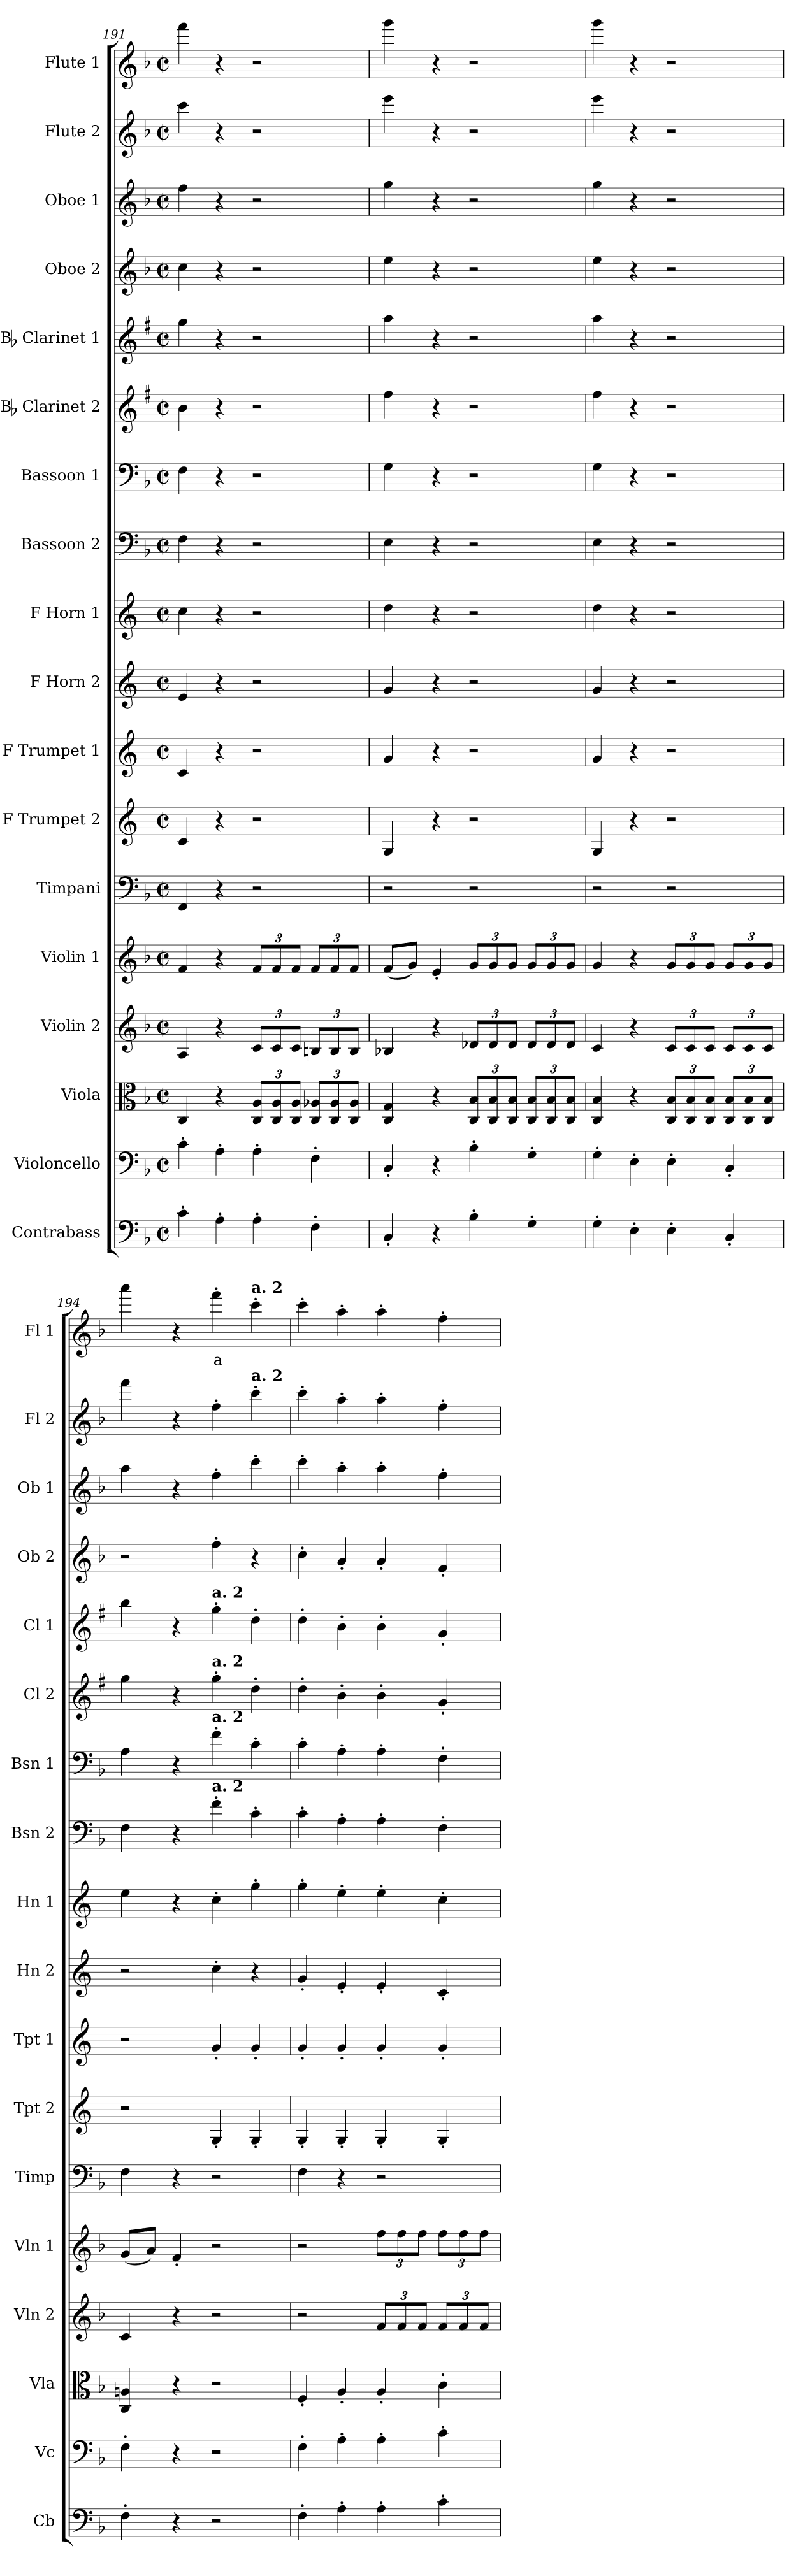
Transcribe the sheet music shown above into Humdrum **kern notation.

**kern	**kern	**kern	**kern	**kern	**kern	**kern	**kern	**kern	**kern	**kern	**kern	**kern	**kern	**kern	**kern	**kern	**kern	**text
*part18	*part17	*part16	*part15	*part14	*part13	*part12	*part11	*part10	*part9	*part8	*part7	*part6	*part5	*part4	*part3	*part2	*part1	*part1
*staff18	*staff17	*staff16	*staff15	*staff14	*staff13	*staff12	*staff11	*staff10	*staff9	*staff8	*staff7	*staff6	*staff5	*staff4	*staff3	*staff2	*staff1	*staff1
*I"Contrabass	*I"Violoncello	*I"Viola	*I"Violin 2	*I"Violin 1	*I"Timpani	*I"F Trumpet 2	*I"F Trumpet 1	*I"F Horn 2	*I"F Horn 1	*I"Bassoon 2	*I"Bassoon 1	*I"Bb Clarinet 2	*I"Bb Clarinet 1	*I"Oboe 2	*I"Oboe 1	*I"Flute 2	*I"Flute 1	*
*I'Cb	*I'Vc	*I'Vla	*I'Vln 2	*I'Vln 1	*I'Timp	*I'Tpt 2	*I'Tpt 1	*I'Hn 2	*I'Hn 1	*I'Bsn 2	*I'Bsn 1	*I'Cl 2	*I'Cl 1	*I'Ob 2	*I'Ob 1	*I'Fl 2	*I'Fl 1	*
*clefF4	*clefF4	*clefC3	*clefG2	*clefG2	*clefF4	*clefG2	*clefG2	*clefG2	*clefG2	*clefF4	*clefF4	*clefG2	*clefG2	*clefG2	*clefG2	*clefG2	*clefG2	*
*ITrd7c12	*	*	*	*	*	*ITrd-3c-5	*ITrd-3c-5	*ITrd4c7	*ITrd4c7	*	*	*ITrd1c2	*ITrd1c2	*	*	*	*	*
*k[b-]	*k[b-]	*k[b-]	*k[b-]	*k[b-]	*k[b-]	*k[b-]	*k[b-]	*k[b-]	*k[b-]	*k[b-]	*k[b-]	*k[b-]	*k[b-]	*k[b-]	*k[b-]	*k[b-]	*k[b-]	*
*M2/2	*M2/2	*M2/2	*M2/2	*M2/2	*M2/2	*M2/2	*M2/2	*M2/2	*M2/2	*M2/2	*M2/2	*M2/2	*M2/2	*M2/2	*M2/2	*M2/2	*M2/2	*
*met(c|)	*met(c|)	*met(c|)	*met(c|)	*met(c|)	*met(c|)	*met(c|)	*met(c|)	*met(c|)	*met(c|)	*met(c|)	*met(c|)	*met(c|)	*met(c|)	*met(c|)	*met(c|)	*met(c|)	*met(c|)	*
=191	=191	=191	=191	=191	=191	=191	=191	=191	=191	=191	=191	=191	=191	=191	=191	=191	=191	=191
4C'\	4c'\	4C/	4A/	4f/	4FF/	4f/	4f/	4A/	4f\	4F\	4F\	4a\	4ff\	4cc\	4ff\	4ccc\	4fff\	.
4AA'\	4A'\	4r	4r	4r	4r	4r	4r	4r	4r	4r	4r	4r	4r	4r	4r	4r	4r	.
*	*	*Xbrackettup	*Xbrackettup	*Xbrackettup	*	*	*	*	*	*	*	*	*	*	*	*	*	*
4AA'\	4A'\	12C/ 12A/L	12c/L	12f/L	2r	2r	2r	2r	2r	2r	2r	2r	2r	2r	2r	2r	2r	.
.	.	12C/ 12A/	12c/	12f/	.	.	.	.	.	.	.	.	.	.	.	.	.	.
.	.	12C/ 12A/J	12c/J	12f/J	.	.	.	.	.	.	.	.	.	.	.	.	.	.
4FF'\	4F'\	12C/ 12A-X/L	12Bn/L	12f/L	.	.	.	.	.	.	.	.	.	.	.	.	.	.
.	.	12C/ 12A-/	12B/	12f/	.	.	.	.	.	.	.	.	.	.	.	.	.	.
.	.	12C/ 12A-/J	12B/J	12f/J	.	.	.	.	.	.	.	.	.	.	.	.	.	.
=192	=192	=192	=192	=192	=192	=192	=192	=192	=192	=192	=192	=192	=192	=192	=192	=192	=192	=192
4CC'/	4C'/	4C/ 4G/	4B-X/	(8f/L	2r	4c/	4cc/	4c/	4g\	4E\	4G\	4ee\	4gg\	4ee\	4gg\	4eee\	4ggg\	.
.	.	.	.	8g/J)	.	.	.	.	.	.	.	.	.	.	.	.	.	.
4r	4r	4r	4r	4e'/	.	4r	4r	4r	4r	4r	4r	4r	4r	4r	4r	4r	4r	.
4BB-'\	4B-'\	12C/ 12B-/L	12d-X/L	12g/L	2r	2r	2r	2r	2r	2r	2r	2r	2r	2r	2r	2r	2r	.
.	.	12C/ 12B-/	12d-/	12g/	.	.	.	.	.	.	.	.	.	.	.	.	.	.
.	.	12C/ 12B-/J	12d-/J	12g/J	.	.	.	.	.	.	.	.	.	.	.	.	.	.
4GG'\	4G'\	12C/ 12B-/L	12d-/L	12g/L	.	.	.	.	.	.	.	.	.	.	.	.	.	.
.	.	12C/ 12B-/	12d-/	12g/	.	.	.	.	.	.	.	.	.	.	.	.	.	.
.	.	12C/ 12B-/J	12d-/J	12g/J	.	.	.	.	.	.	.	.	.	.	.	.	.	.
=193	=193	=193	=193	=193	=193	=193	=193	=193	=193	=193	=193	=193	=193	=193	=193	=193	=193	=193
4GG'\	4G'\	4C/ 4B-/	4c/	4g/	2r	4c/	4cc/	4c/	4g\	4E\	4G\	4ee\	4gg\	4ee\	4gg\	4eee\	4ggg\	.
4EE'\	4E'\	4r	4r	4r	.	4r	4r	4r	4r	4r	4r	4r	4r	4r	4r	4r	4r	.
4EE'\	4E'\	12C/ 12B-/L	12c/L	12g/L	2r	2r	2r	2r	2r	2r	2r	2r	2r	2r	2r	2r	2r	.
.	.	12C/ 12B-/	12c/	12g/	.	.	.	.	.	.	.	.	.	.	.	.	.	.
.	.	12C/ 12B-/J	12c/J	12g/J	.	.	.	.	.	.	.	.	.	.	.	.	.	.
4CC'/	4C'/	12C/ 12B-/L	12c/L	12g/L	.	.	.	.	.	.	.	.	.	.	.	.	.	.
.	.	12C/ 12B-/	12c/	12g/	.	.	.	.	.	.	.	.	.	.	.	.	.	.
.	.	12C/ 12B-/J	12c/J	12g/J	.	.	.	.	.	.	.	.	.	.	.	.	.	.
=194	=194	=194	=194	=194	=194	=194	=194	=194	=194	=194	=194	=194	=194	=194	=194	=194	=194	=194
4FF'\	4F'\	4C/ 4An/	4c/	(8g/L	4F\	2r	2r	2r	4a\	4F\	4A\	4ff\	4aa\	2r	4aa\	4fff\	4aaa\	.
.	.	.	.	8a/J)	.	.	.	.	.	.	.	.	.	.	.	.	.	.
4r	4r	4r	4r	4f'/	4r	.	.	.	4r	4r	4r	4r	4r	.	4r	4r	4r	.
!	!	!	!	!	!	!	!	!	!	!	!	!	!LO:TX:a:B:t=a. 2	!	!	!	!	!
!	!	!	!	!	!	!	!	!	!	!	!	!LO:TX:a:B:t=a. 2	!	!	!	!	!	!
!	!	!	!	!	!	!	!	!	!	!	!LO:TX:a:B:t=a. 2	!	!	!	!	!	!	!
!	!	!	!	!	!	!	!	!	!	!LO:TX:a:B:t=a. 2	!	!	!	!	!	!	!	!
!	!	!	!	!	!	!	!	!	!	!	!	!	!	!	!	!	!	!LO:LY:b:color=#FF0000
2r	2r	2r	2r	2r	2r	4c'/	4cc'/	4f'\	4f'\	4f'\	4f'\	4ff'\	4ff'\	4ff'\	4ff'\	4ff'\	4fff'\	a
!	!	!	!	!	!	!	!	!	!	!	!	!	!	!	!	!	!LO:TX:a:B:t=a. 2	!
!	!	!	!	!	!	!	!	!	!	!	!	!	!	!	!	!LO:TX:a:B:t=a. 2	!	!
.	.	.	.	.	.	4c'/	4cc'/	4r	4cc'\	4c'\	4c'\	4cc'\	4cc'\	4r	4ccc'\	4ccc'\	4ccc'\	.
!!LO:PB:g=z
=195	=195	=195	=195	=195	=195	=195	=195	=195	=195	=195	=195	=195	=195	=195	=195	=195	=195	=195
4FF'\	4F'\	4F'/	2r	2r	4F\	4c'/	4cc'/	4c'/	4cc'\	4c'\	4c'\	4cc'\	4cc'\	4cc'\	4ccc'\	4ccc'\	4ccc'\	.
4AA'\	4A'\	4A'/	.	.	4r	4c'/	4cc'/	4A'/	4a'\	4A'\	4A'\	4a'\	4a'\	4a'/	4aa'\	4aa'\	4aa'\	.
4AA'\	4A'\	4A'/	12f/L	12ff\L	2r	4c'/	4cc'/	4A'/	4a'\	4A'\	4A'\	4a'\	4a'\	4a'/	4aa'\	4aa'\	4aa'\	.
.	.	.	12f/	12ff\	.	.	.	.	.	.	.	.	.	.	.	.	.	.
.	.	.	12f/J	12ff\J	.	.	.	.	.	.	.	.	.	.	.	.	.	.
4C'\	4c'\	4c'\	12f/L	12ff\L	.	4c'/	4cc'/	4F'/	4f'\	4F'\	4F'\	4f'/	4f'/	4f'/	4ff'\	4ff'\	4ff'\	.
.	.	.	12f/	12ff\	.	.	.	.	.	.	.	.	.	.	.	.	.	.
.	.	.	12f/J	12ff\J	.	.	.	.	.	.	.	.	.	.	.	.	.	.
=	=	=	=	=	=	=	=	=	=	=	=	=	=	=	=	=	=	=
*-	*-	*-	*-	*-	*-	*-	*-	*-	*-	*-	*-	*-	*-	*-	*-	*-	*-	*-
